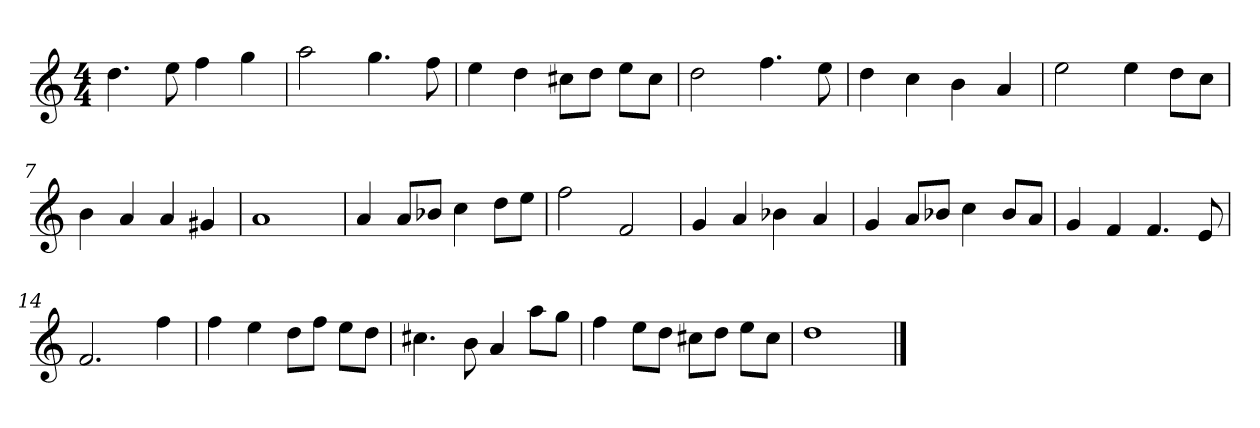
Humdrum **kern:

**kern
*part1
*staff1
*k[]
*M4/4
*MM120
=1
4.dd
8ee
4ff
4gg
=2
2aa
4.gg
8ff
=3
4ee
4dd
8cc#XL
8ddJ
8eeL
8cc#J
=4
2dd
4.ff
8ee
=5
4dd
4cc
4b
4a
=6
2ee
4ee
8ddL
8ccJ
=7
4b
4a
4a
4g#X
=8
1a
=9
4a
8aL
8b-XJ
4cc
8ddL
8eeJ
=10
2ff
2f
=11
4g
4a
4b-X
4a
=12
4g
8aL
8b-XJ
4cc
8b-L
8aJ
=13
4g
4f
4.f
8e
=14
2.f
4ff
=15
4ff
4ee
8ddL
8ffJ
8eeL
8ddJ
=16
4.cc#X
8b
4a
8aaL
8ggJ
=17
4ff
8eeL
8ddJ
8cc#XL
8ddJ
8eeL
8cc#J
=18
1dd
==
*-
